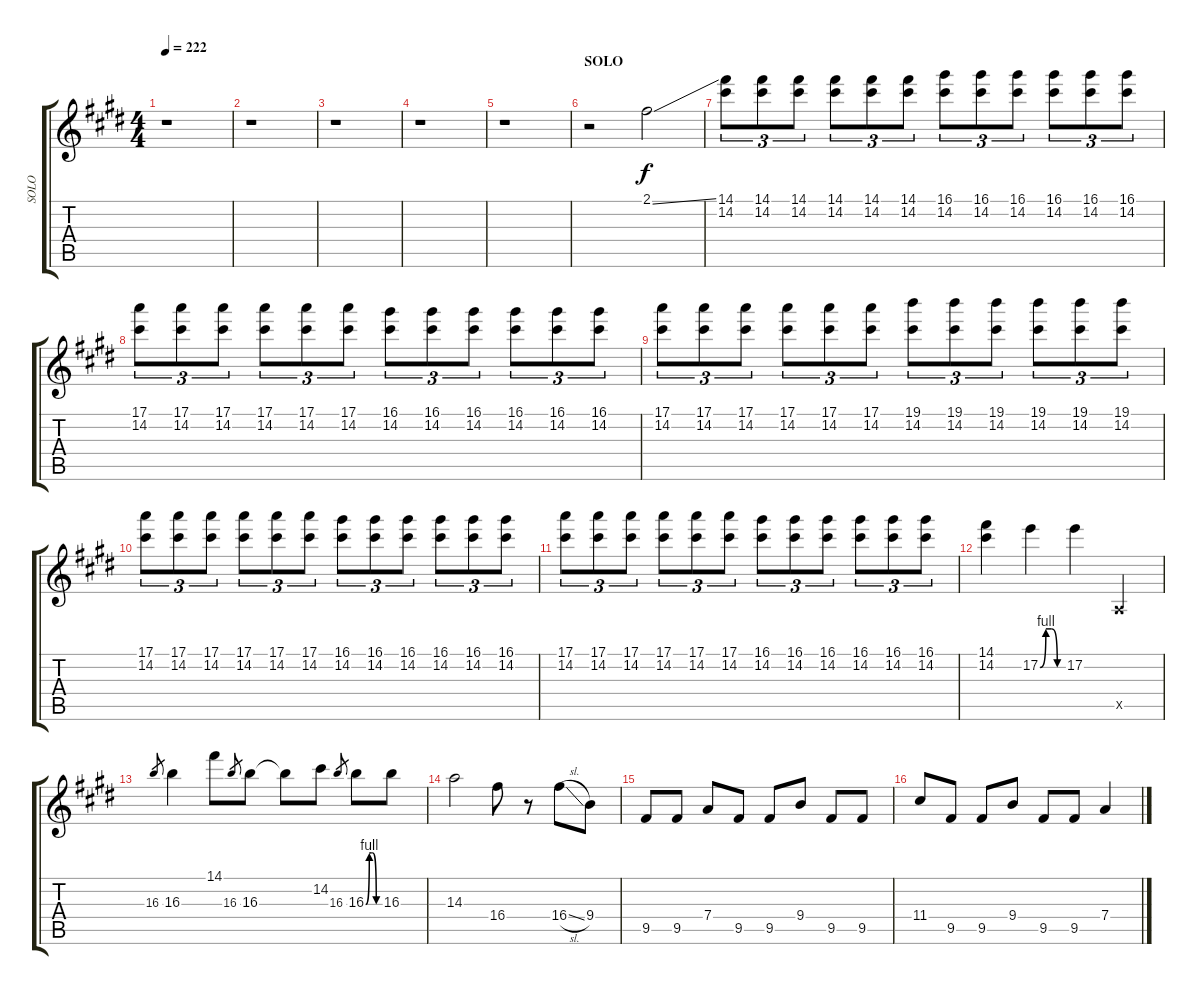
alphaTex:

\track ("SOLO" "SOLO") {instrument distortionguitar}
\staff {score tabs}
\tuning (E4 B3 G3 D3 A2 E2) {hide}
\ts (4 4)
\tempo 222
\clef g2
\ks c#minor
r.1{dy f} |
r.1 |
r.1 |
r.1 |
r.1 |
\section ("" "SOLO")
r.2{volume 13} 2.1{ss}.2 |
(14.1 14.2).8{tu (3 2)} (14.1 14.2).8{tu (3 2)} (14.1 14.2).8{tu (3 2)} (14.1 14.2).8{tu (3 2)} (14.1 14.2).8{tu (3 2)} (14.1 14.2).8{tu (3 2)} (16.1 14.2).8{tu (3 2)} (16.1 14.2).8{tu (3 2)} (16.1 14.2).8{tu (3 2)} (16.1 14.2).8{tu (3 2)} (16.1 14.2).8{tu (3 2)} (16.1 14.2).8{tu (3 2)} |
(17.1 14.2).8{tu (3 2)} (17.1 14.2).8{tu (3 2)} (17.1 14.2).8{tu (3 2)} (17.1 14.2).8{tu (3 2)} (17.1 14.2).8{tu (3 2)} (17.1 14.2).8{tu (3 2)} (16.1 14.2).8{tu (3 2)} (16.1 14.2).8{tu (3 2)} (16.1 14.2).8{tu (3 2)} (16.1 14.2).8{tu (3 2)} (16.1 14.2).8{tu (3 2)} (16.1 14.2).8{tu (3 2)} |
(17.1 14.2).8{tu (3 2)} (17.1 14.2).8{tu (3 2)} (17.1 14.2).8{tu (3 2)} (17.1 14.2).8{tu (3 2)} (17.1 14.2).8{tu (3 2)} (17.1 14.2).8{tu (3 2)} (19.1 14.2).8{tu (3 2)} (19.1 14.2).8{tu (3 2)} (19.1 14.2).8{tu (3 2)} (19.1 14.2).8{tu (3 2)} (19.1 14.2).8{tu (3 2)} (19.1 14.2).8{tu (3 2)} |
(17.1 14.2).8{tu (3 2)} (17.1 14.2).8{tu (3 2)} (17.1 14.2).8{tu (3 2)} (17.1 14.2).8{tu (3 2)} (17.1 14.2).8{tu (3 2)} (17.1 14.2).8{tu (3 2)} (16.1 14.2).8{tu (3 2)} (16.1 14.2).8{tu (3 2)} (16.1 14.2).8{tu (3 2)} (16.1 14.2).8{tu (3 2)} (16.1 14.2).8{tu (3 2)} (16.1 14.2).8{tu (3 2)} |
(17.1 14.2).8{tu (3 2)} (17.1 14.2).8{tu (3 2)} (17.1 14.2).8{tu (3 2)} (17.1 14.2).8{tu (3 2)} (17.1 14.2).8{tu (3 2)} (17.1 14.2).8{tu (3 2)} (16.1 14.2).8{tu (3 2)} (16.1 14.2).8{tu (3 2)} (16.1 14.2).8{tu (3 2)} (16.1 14.2).8{tu (3 2)} (16.1 14.2).8{tu (3 2)} (16.1 14.2).8{tu (3 2)} |
(14.1 14.2).4 17.2{be (custom 0 0 15 4 30 4 45 0 60 0)}.4 17.2.4 0.5{x}.4 |
16.3.8{gr} 16.3.4 14.1.8 16.3.8{gr} 16.3.8 16.3{t}.8 14.2.8 16.3.8{gr} 16.3{be (custom 0 0 15 4 23 4 30 4 45 0 60 0)}.8 16.3.8 |
14.3.2 16.4.8 r.8 16.4{sl}.8 9.4.8 |
9.5.8 9.5.8 7.4.8 9.5.8 9.5.8 9.4.8 9.5.8 9.5.8 |
11.4.8 9.5.8 9.5.8 9.4.8 9.5.8 9.5.8 7.4.4
